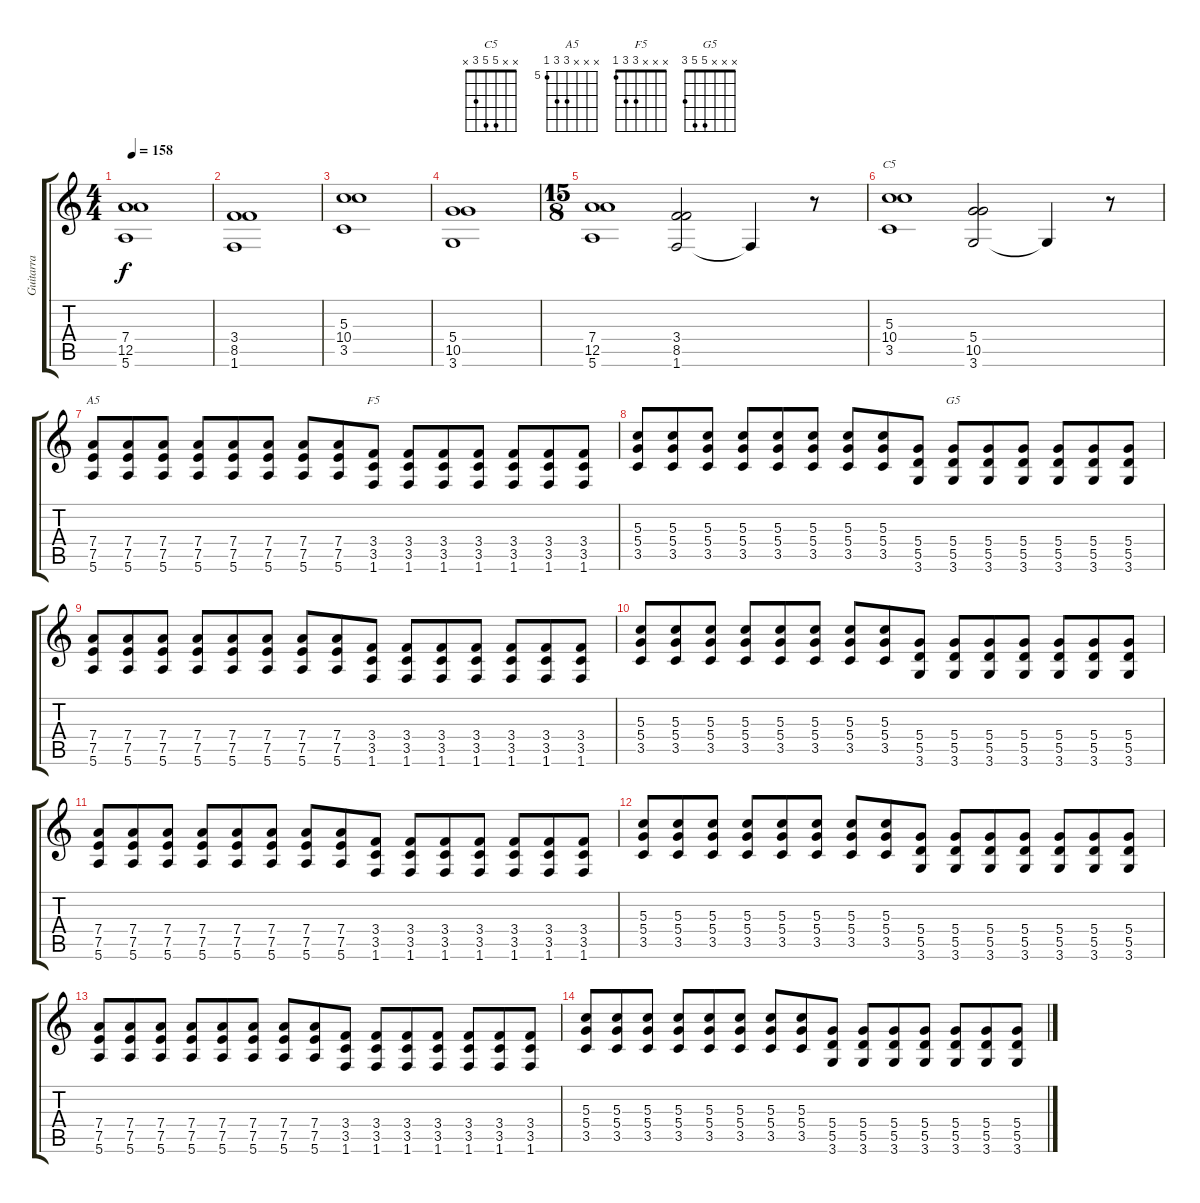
\track ("Guitarra" "Guitarra") {instrument distortionguitar}
\staff {score tabs}
\tuning (E4 B3 G3 D3 A2 E2) {hide}
\chord ("C5" x x 5 5 3 x)
\chord ("A5" x x x 7 7 5) {firstfret 5}
\chord ("F5" x x x 3 3 1)
\chord ("G5" x x x 5 5 3)
\ts (4 4)
\tempo 158
\clef g2
\ks c
(7.4 12.5 5.6).1{dy f instrument distortionguitar} |
(3.4 8.5 1.6).1 |
(5.3 10.4 3.5).1 |
(5.4 10.5 3.6).1 |
\ts (15 8)
(7.4 12.5 5.6).1 (3.4 8.5 1.6).2 1.6{t}.4 r.8 |
(5.3 10.4 3.5).1{ch "C5"} (5.4 10.5 3.6).2 3.6{t}.4 r.8 |
(7.4 7.5 5.6).8{ch "A5"} (7.4 7.5 5.6).8 (7.4 7.5 5.6).8 (7.4 7.5 5.6).8 (7.4 7.5 5.6).8 (7.4 7.5 5.6).8 (7.4 7.5 5.6).8 (7.4 7.5 5.6).8 (3.4 3.5 1.6).8{ch "F5"} (3.4 3.5 1.6).8 (3.4 3.5 1.6).8 (3.4 3.5 1.6).8 (3.4 3.5 1.6).8 (3.4 3.5 1.6).8 (3.4 3.5 1.6).8 |
(5.3 5.4 3.5).8 (5.3 5.4 3.5).8 (5.3 5.4 3.5).8 (5.3 5.4 3.5).8 (5.3 5.4 3.5).8 (5.3 5.4 3.5).8 (5.3 5.4 3.5).8 (5.3 5.4 3.5).8 (5.4 5.5 3.6).8 (5.4 5.5 3.6).8{ch "G5"} (5.4 5.5 3.6).8 (5.4 5.5 3.6).8 (5.4 5.5 3.6).8 (5.4 5.5 3.6).8 (5.4 5.5 3.6).8 |
(7.4 7.5 5.6).8 (7.4 7.5 5.6).8 (7.4 7.5 5.6).8 (7.4 7.5 5.6).8 (7.4 7.5 5.6).8 (7.4 7.5 5.6).8 (7.4 7.5 5.6).8 (7.4 7.5 5.6).8 (3.4 3.5 1.6).8 (3.4 3.5 1.6).8 (3.4 3.5 1.6).8 (3.4 3.5 1.6).8 (3.4 3.5 1.6).8 (3.4 3.5 1.6).8 (3.4 3.5 1.6).8 |
(5.3 5.4 3.5).8 (5.3 5.4 3.5).8 (5.3 5.4 3.5).8 (5.3 5.4 3.5).8 (5.3 5.4 3.5).8 (5.3 5.4 3.5).8 (5.3 5.4 3.5).8 (5.3 5.4 3.5).8 (5.4 5.5 3.6).8 (5.4 5.5 3.6).8 (5.4 5.5 3.6).8 (5.4 5.5 3.6).8 (5.4 5.5 3.6).8 (5.4 5.5 3.6).8 (5.4 5.5 3.6).8 |
(7.4 7.5 5.6).8 (7.4 7.5 5.6).8 (7.4 7.5 5.6).8 (7.4 7.5 5.6).8 (7.4 7.5 5.6).8 (7.4 7.5 5.6).8 (7.4 7.5 5.6).8 (7.4 7.5 5.6).8 (3.4 3.5 1.6).8 (3.4 3.5 1.6).8 (3.4 3.5 1.6).8 (3.4 3.5 1.6).8 (3.4 3.5 1.6).8 (3.4 3.5 1.6).8 (3.4 3.5 1.6).8 |
(5.3 5.4 3.5).8 (5.3 5.4 3.5).8 (5.3 5.4 3.5).8 (5.3 5.4 3.5).8 (5.3 5.4 3.5).8 (5.3 5.4 3.5).8 (5.3 5.4 3.5).8 (5.3 5.4 3.5).8 (5.4 5.5 3.6).8 (5.4 5.5 3.6).8 (5.4 5.5 3.6).8 (5.4 5.5 3.6).8 (5.4 5.5 3.6).8 (5.4 5.5 3.6).8 (5.4 5.5 3.6).8 |
(7.4 7.5 5.6).8 (7.4 7.5 5.6).8 (7.4 7.5 5.6).8 (7.4 7.5 5.6).8 (7.4 7.5 5.6).8 (7.4 7.5 5.6).8 (7.4 7.5 5.6).8 (7.4 7.5 5.6).8 (3.4 3.5 1.6).8 (3.4 3.5 1.6).8 (3.4 3.5 1.6).8 (3.4 3.5 1.6).8 (3.4 3.5 1.6).8 (3.4 3.5 1.6).8 (3.4 3.5 1.6).8 |
(5.3 5.4 3.5).8 (5.3 5.4 3.5).8 (5.3 5.4 3.5).8 (5.3 5.4 3.5).8 (5.3 5.4 3.5).8 (5.3 5.4 3.5).8 (5.3 5.4 3.5).8 (5.3 5.4 3.5).8 (5.4 5.5 3.6).8 (5.4 5.5 3.6).8 (5.4 5.5 3.6).8 (5.4 5.5 3.6).8 (5.4 5.5 3.6).8 (5.4 5.5 3.6).8 (5.4 5.5 3.6).8
